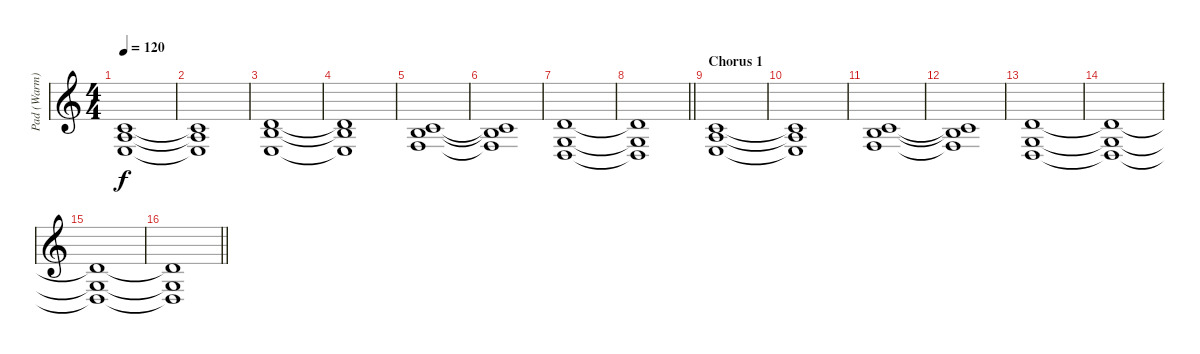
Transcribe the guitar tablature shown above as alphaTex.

\track ("Pad (Warm) " "Pad (Warm)") {instrument pad2warm}
\staff {score}
\tuning (D4 A3 F3 C3 G2 C2) {hide}
\ts (4 4)
\tempo 120
\clef g2
\ks c
(3.2 4.3 4.4).1{dy f} |
(3.2{t} 4.3{t} 4.4{t}).1 |
(0.1 2.2 4.4).1 |
(0.1{t} 2.2{t} 4.4{t}).1 |
(3.2 6.3 5.4).1 |
(3.2{t} 6.3{t} 5.4{t}).1 |
(0.1 2.3 2.4).1 |
\barLineRight lightlight
(0.1{t} 2.3{t} 2.4{t}).1 |
\section ("" "Chorus 1")
(3.2 4.3 4.4).1 |
(3.2{t} 4.3{t} 4.4{t}).1 |
(3.2 6.3 5.4).1 |
(3.2{t} 6.3{t} 5.4{t}).1 |
(5.2 2.3 2.4).1 |
(5.2{t} 2.3{t} 2.4{t}).1 |
(5.2{t} 2.3{t} 2.4{t}).1 |
\barLineRight lightlight
(5.2{t} 2.3{t} 2.4{t}).1
